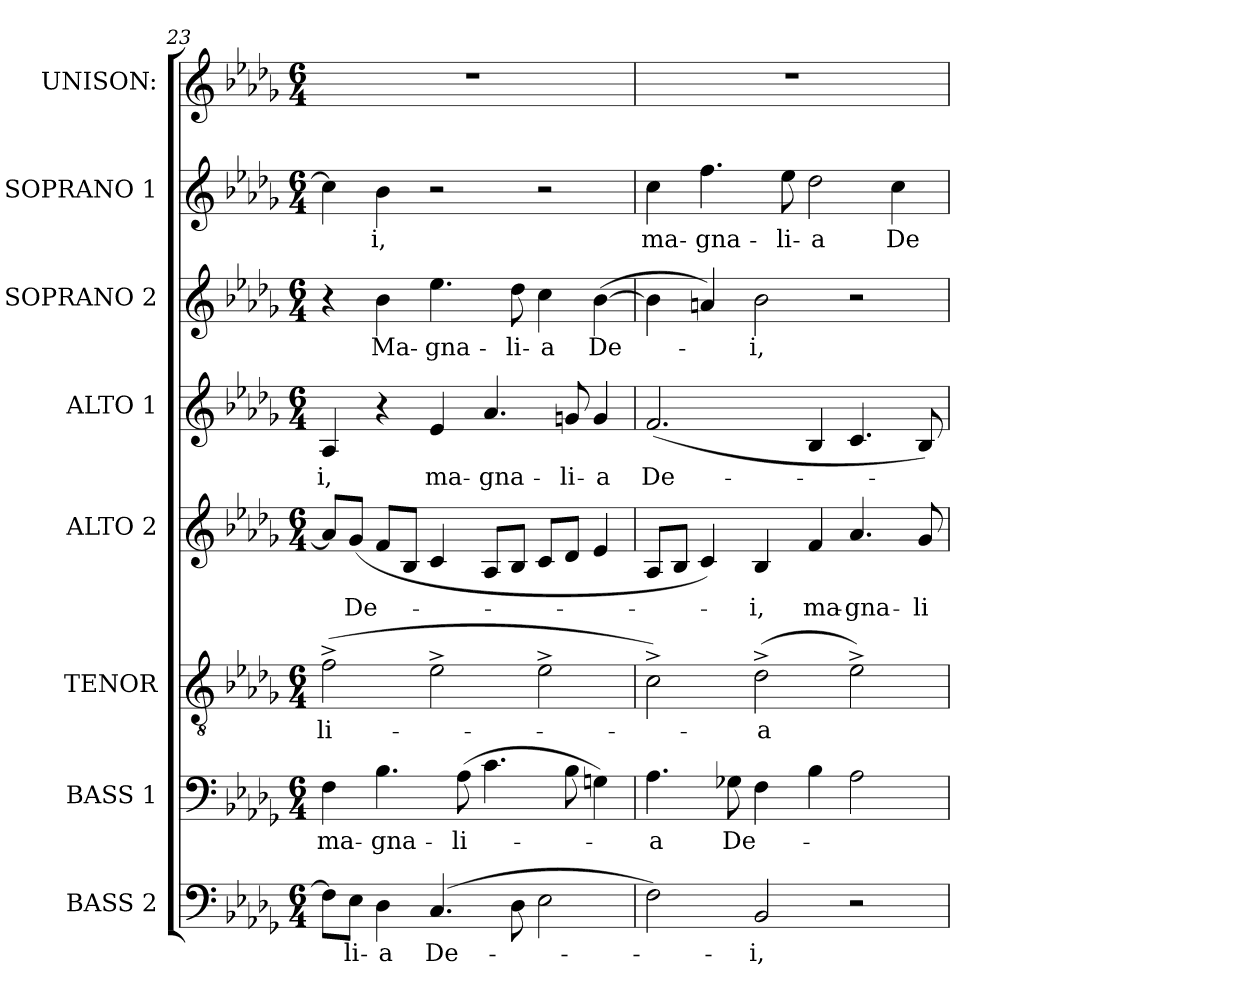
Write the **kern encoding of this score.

**kern	**text	**kern	**text	**kern	**text	**kern	**text	**kern	**text	**kern	**text	**kern	**text	**kern
*part8	*part8	*part7	*part7	*part6	*part6	*part5	*part5	*part4	*part4	*part3	*part3	*part2	*part2	*part1
*staff8	*staff8	*staff7	*staff7	*staff6	*staff6	*staff5	*staff5	*staff4	*staff4	*staff3	*staff3	*staff2	*staff2	*staff1
*I"BASS 2	*	*I"BASS 1	*	*I"TENOR	*	*I"ALTO 2	*	*I"ALTO 1	*	*I"SOPRANO 2	*	*I"SOPRANO 1	*	*I"UNISON:
*I'B2.	*	*I'B1.	*	*I'T.	*	*I'A2.	*	*I'A1.	*	*I'S2.	*	*I'S1.	*	*I'S.
!!LO:LB:g=z
*clefF4	*	*clefF4	*	*clefGv2	*	*clefG2	*	*clefG2	*	*clefG2	*	*clefG2	*	*clefG2
*	*	*	*	*ITrd7c12	*	*	*	*	*	*	*	*	*	*
*k[b-e-a-d-g-]	*	*k[b-e-a-d-g-]	*	*k[b-e-a-d-g-]	*	*k[b-e-a-d-g-]	*	*k[b-e-a-d-g-]	*	*k[b-e-a-d-g-]	*	*k[b-e-a-d-g-]	*	*k[b-e-a-d-g-]
*D-:	*	*D-:	*	*D-:	*	*D-:	*	*D-:	*	*D-:	*	*D-:	*	*D-:
*M6/4	*	*M6/4	*	*M6/4	*	*M6/4	*	*M6/4	*	*M6/4	*	*M6/4	*	*M6/4
=23	=23	=23	=23	=23	=23	=23	=23	=23	=23	=23	=23	=23	=23	=23
!	!	!	!LO:LY:b:color=#000000	!	!	!	!	!	!	!	!	!	!	!
!	!	!	!	!	!LO:LY:b:color=#000000	!	!	!	!	!	!	!	!	!
!	!	!	!	!	!	!	!	!	!LO:LY:b:color=#000000	!	!	!	!	!LO:N:vis=1
8Fi\L]	.	4Fi\	ma-	(2F^i\	-li-	8a-i/L]	.	4A-i/	-i,	4r	.	4cci\]	.	1.r
!	!LO:LY:b:color=#000000	!	!	!	!	!	!	!	!	!	!	!	!	!
!	!	!	!	!	!	!	!LO:LY:b:color=#000000	!	!	!	!	!	!	!
8E-i\J	-li-	.	.	.	.	(8g-i/J	De-	.	.	.	.	.	.	.
!	!LO:LY:b:color=#000000	!	!	!	!	!	!	!	!	!	!	!	!	!
!	!	!	!LO:LY:b:color=#000000	!	!	!	!	!	!	!	!	!	!	!
!	!	!	!	!	!	!	!	!	!	!	!LO:LY:b:color=#000000	!	!	!
!	!	!	!	!	!	!	!	!	!	!	!	!	!LO:LY:b:color=#000000	!
4D-i\	-a	4.B-i\	-gna-	.	.	8fi/L	.	4r	.	4b-i\	Ma-	4b-i\	-i,	.
.	.	.	.	.	.	8B-i/J	.	.	.	.	.	.	.	.
!	!LO:LY:b:color=#000000	!	!	!	!	!	!	!	!	!	!	!	!	!
!	!	!	!	!	!	!	!	!	!LO:LY:b:color=#000000	!	!	!	!	!
!	!	!	!	!	!	!	!	!	!	!	!LO:LY:b:color=#000000	!	!	!
(4.Ci/	De-	.	.	2E-^i\	.	4ci/	.	4e-i/	ma-	4.ee-i\	-gna-	2r	.	.
!	!	!	!LO:LY:b:color=#000000	!	!	!	!	!	!	!	!	!	!	!
.	.	(8A-i\	-li-	.	.	.	.	.	.	.	.	.	.	.
!	!	!	!	!	!	!	!	!	!LO:LY:b:color=#000000	!	!	!	!	!
.	.	4.ci\	.	.	.	8A-i/L	.	4.a-i/	-gna-	.	.	.	.	.
!	!	!	!	!	!	!	!	!	!	!	!LO:LY:b:color=#000000	!	!	!
8D-i\	.	.	.	.	.	8B-i/J	.	.	.	8dd-i\	-li-	.	.	.
!	!	!	!	!	!	!	!	!	!	!	!LO:LY:b:color=#000000	!	!	!
2E-i\	.	.	.	2E-^i\	.	8ci/L	.	.	.	4cci\	-a	2r	.	.
!	!	!	!	!	!	!	!	!	!LO:LY:b:color=#000000	!	!	!	!	!
.	.	8B-i\	.	.	.	8d-i/J	.	8gni/	-li-	.	.	.	.	.
!	!	!	!	!	!	!	!	!	!LO:LY:b:color=#000000	!	!	!	!	!
!	!	!	!	!	!	!	!	!	!	!	!LO:LY:b:color=#000000	!	!	!
.	.	4Gni\)	.	.	.	4e-i/	.	4gi/	-a	([4b-i\	De-	.	.	.
=24	=24	=24	=24	=24	=24	=24	=24	=24	=24	=24	=24	=24	=24	=24
!	!	!	!LO:LY:b:color=#000000	!	!	!	!	!	!	!	!	!	!	!
!	!	!	!	!	!	!	!	!	!LO:LY:b:color=#000000	!	!	!	!	!
!	!	!	!	!	!	!	!	!	!	!	!	!	!LO:LY:b:color=#000000	!LO:N:vis=1
2Fi\)	.	4.A-i\	-a	2C^i\)	.	8A-i/L	.	(2.fi/	De-	4b-i\]	.	4cci\	ma-	1.r
.	.	.	.	.	.	8B-i/J	.	.	.	.	.	.	.	.
!	!	!	!	!	!	!	!	!	!	!	!	!	!LO:LY:b:color=#000000	!
.	.	.	.	.	.	4ci/)	.	.	.	4ani/)	.	4.ffi\	-gna-	.
!	!	!	!LO:LY:b:color=#000000	!	!	!	!	!	!	!	!	!	!	!
.	.	8G-Xi\	De-	.	.	.	.	.	.	.	.	.	.	.
!	!LO:LY:b:color=#000000	!	!	!	!	!	!	!	!	!	!	!	!	!
!	!	!	!	!	!LO:LY:b:color=#000000	!	!	!	!	!	!	!	!	!
!	!	!	!	!	!	!	!LO:LY:b:color=#000000	!	!	!	!	!	!	!
!	!	!	!	!	!	!	!	!	!	!	!LO:LY:b:color=#000000	!	!	!
2BB-i/	-i,	4Fi\	.	(2D-^i\	-a	4B-i/	-i,	.	.	2b-i\	-i,	.	.	.
!	!	!	!	!	!	!	!	!	!	!	!	!	!LO:LY:b:color=#000000	!
.	.	.	.	.	.	.	.	.	.	.	.	8ee-i\	-li-	.
!	!	!	!	!	!	!	!LO:LY:b:color=#000000	!	!	!	!	!	!	!
!	!	!	!	!	!	!	!	!	!	!	!	!	!LO:LY:b:color=#000000	!
.	.	4B-i\	.	.	.	4fi/	ma-	4B-i/	.	.	.	2dd-i\	-a	.
!	!	!	!	!	!	!	!LO:LY:b:color=#000000	!	!	!	!	!	!	!
2r	.	2A-i\	.	2E-^i\)	.	4.a-i/	-gna-	4.ci/	.	2r	.	.	.	.
!	!	!	!	!	!	!	!	!	!	!	!	!	!LO:LY:b:color=#000000	!
.	.	.	.	.	.	.	.	.	.	.	.	4cci\	De-	.
!	!	!	!	!	!	!	!LO:LY:b:color=#000000	!	!	!	!	!	!	!
.	.	.	.	.	.	8g-i/	-li-	8B-i/)	.	.	.	.	.	.
=	=	=	=	=	=	=	=	=	=	=	=	=	=	=
*-	*-	*-	*-	*-	*-	*-	*-	*-	*-	*-	*-	*-	*-	*-
